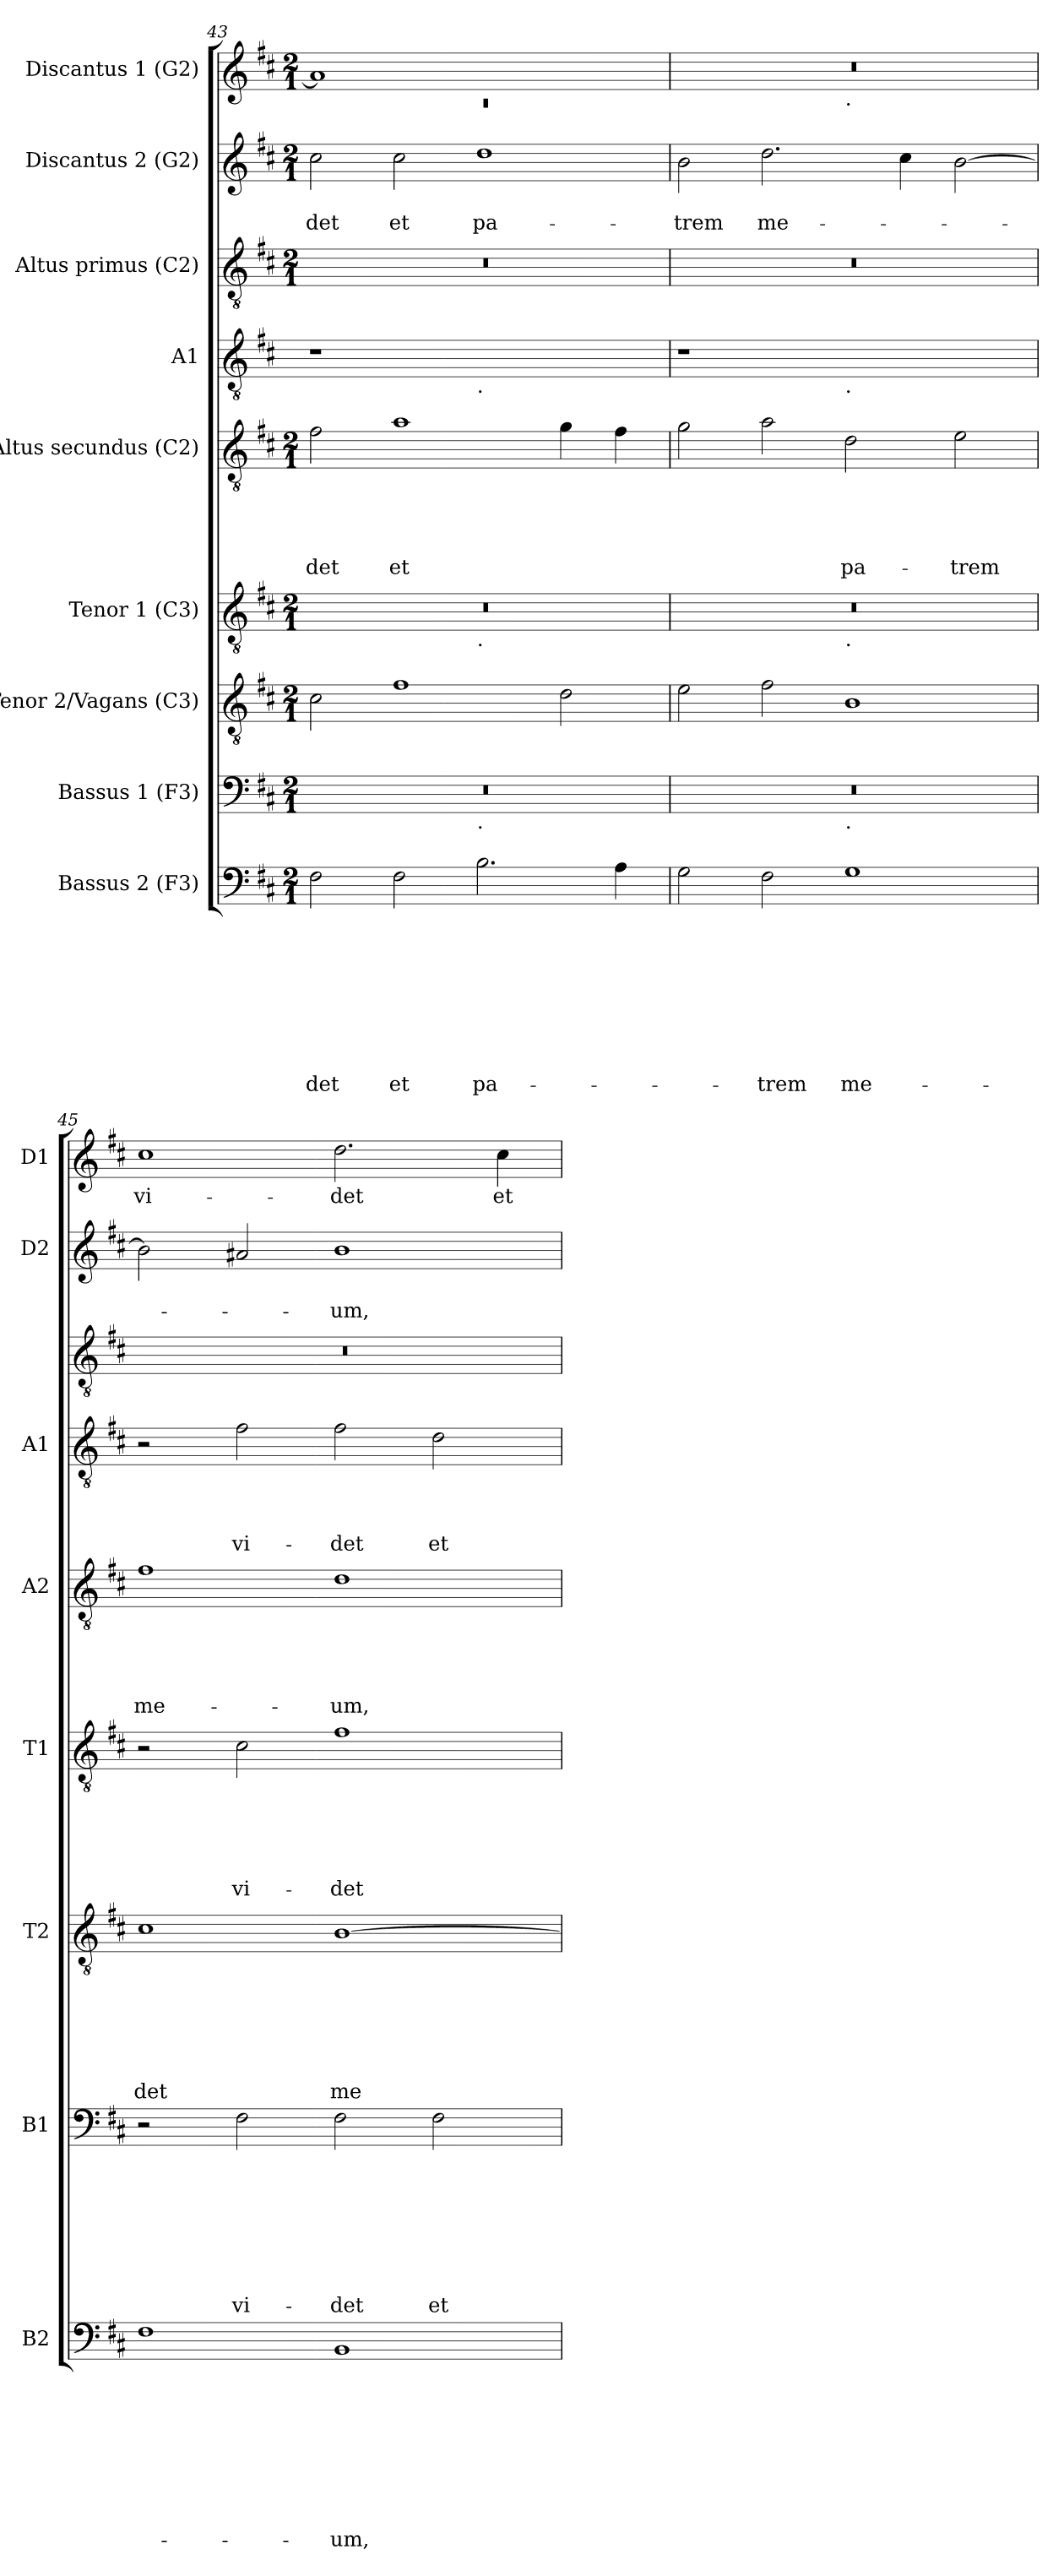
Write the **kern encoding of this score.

**kern	**text	**text	**text	**text	**text	**text	**text	**text	**text	**kern	**text	**text	**text	**text	**text	**text	**text	**text	**kern	**text	**text	**text	**text	**text	**text	**text	**kern	**text	**text	**text	**text	**text	**text	**kern	**text	**text	**text	**text	**text	**kern	**text	**text	**text	**text	**kern	**kern	**text	**text	**kern	**text
*part9	*part9	*part9	*part9	*part9	*part9	*part9	*part9	*part9	*part9	*part8	*part8	*part8	*part8	*part8	*part8	*part8	*part8	*part8	*part7	*part7	*part7	*part7	*part7	*part7	*part7	*part7	*part6	*part6	*part6	*part6	*part6	*part6	*part6	*part5	*part5	*part5	*part5	*part5	*part5	*part4	*part4	*part4	*part4	*part4	*part3	*part2	*part2	*part2	*part1	*part1
*staff9	*staff9	*staff9	*staff9	*staff9	*staff9	*staff9	*staff9	*staff9	*staff9	*staff8	*staff8	*staff8	*staff8	*staff8	*staff8	*staff8	*staff8	*staff8	*staff7	*staff7	*staff7	*staff7	*staff7	*staff7	*staff7	*staff7	*staff6	*staff6	*staff6	*staff6	*staff6	*staff6	*staff6	*staff5	*staff5	*staff5	*staff5	*staff5	*staff5	*staff4	*staff4	*staff4	*staff4	*staff4	*staff3	*staff2	*staff2	*staff2	*staff1	*staff1
*I"Bassus 2 (F3)	*	*	*	*	*	*	*	*	*	*I"Bassus 1 (F3)	*	*	*	*	*	*	*	*	*I"Tenor 2/Vagans (C3)	*	*	*	*	*	*	*	*I"Tenor 1 (C3)	*	*	*	*	*	*	*I"Altus secundus (C2)	*	*	*	*	*	*I"A1	*	*	*	*	*I"Altus primus (C2)	*I"Discantus 2 (G2)	*	*	*I"Discantus 1 (G2)	*
*I'B2	*	*	*	*	*	*	*	*	*	*I'B1	*	*	*	*	*	*	*	*	*I'T2	*	*	*	*	*	*	*	*I'T1	*	*	*	*	*	*	*I'A2	*	*	*	*	*	*I'A1	*	*	*	*	*	*I'D2	*	*	*I'D1	*
!!LO:LB:g=z
*clefF4	*	*	*	*	*	*	*	*	*	*clefF4	*	*	*	*	*	*	*	*	*clefGv2	*	*	*	*	*	*	*	*clefGv2	*	*	*	*	*	*	*clefGv2	*	*	*	*	*	*clefGv2	*	*	*	*	*clefGv2	*clefG2	*	*	*clefG2	*
*k[f#c#]	*	*	*	*	*	*	*	*	*	*k[f#c#]	*	*	*	*	*	*	*	*	*k[f#c#]	*	*	*	*	*	*	*	*k[f#c#]	*	*	*	*	*	*	*k[f#c#]	*	*	*	*	*	*k[f#c#]	*	*	*	*	*k[f#c#]	*k[f#c#]	*	*	*k[f#c#]	*
*D:	*	*	*	*	*	*	*	*	*	*D:	*	*	*	*	*	*	*	*	*D:	*	*	*	*	*	*	*	*D:	*	*	*	*	*	*	*D:	*	*	*	*	*	*D:	*	*	*	*	*D:	*D:	*	*	*D:	*
*M2/1	*	*	*	*	*	*	*	*	*	*M2/1	*	*	*	*	*	*	*	*	*M2/1	*	*	*	*	*	*	*	*M2/1	*	*	*	*	*	*	*M2/1	*	*	*	*	*	*	*	*	*	*	*M2/1	*M2/1	*	*	*M2/1	*
=43	=43	=43	=43	=43	=43	=43	=43	=43	=43	=43	=43	=43	=43	=43	=43	=43	=43	=43	=43	=43	=43	=43	=43	=43	=43	=43	=43	=43	=43	=43	=43	=43	=43	=43	=43	=43	=43	=43	=43	=43	=43	=43	=43	=43	=43	=43	=43	=43	=43	=43
*	*	*	*	*	*	*	*	*	*	*	*	*	*	*	*	*	*	*	*	*	*	*	*	*	*	*	*	*	*	*	*	*	*	*	*	*	*	*	*	*	*	*	*	*	*	*	*	*	*^	*
!	!	!	!	!	!	!	!	!	!LO:LY:b	!	!	!	!	!	!	!	!	!	!	!	!	!	!	!	!	!	!	!	!	!	!	!	!	!	!	!	!	!	!LO:LY:b	!	!	!	!	!	!	!	!	!LO:LY:b	!	!LO:N:vis=1	!
*	*	*	*	*	*	*	*	*	*	*^	*	*	*	*	*	*	*	*	*	*	*	*	*	*	*	*	*^	*	*	*	*	*	*	*	*	*	*	*	*	*	*	*	*	*	*	*	*	*	*	*	*
2F#\	.	.	.	.	.	.	.	.	-det	0r	1ryy	.	.	.	.	.	.	.	.	2c#\	.	.	.	.	.	.	.	0r	1ryy	.	.	.	.	.	.	2f#\	.	.	.	.	-det	1r	.	.	.	.	0r	2cc#\	.	-det	1a]	0rc	.
!	!	!	!	!	!	!	!	!	!LO:LY:b	!	!	!	!	!	!	!	!	!	!	!	!	!	!	!	!	!	!	!	!	!	!	!	!	!	!	!	!	!	!	!	!LO:LY:b	!	!	!	!	!	!	!	!	!LO:LY:b	!	!	!
2F#\	.	.	.	.	.	.	.	.	et	.	.	.	.	.	.	.	.	.	.	1f#	.	.	.	.	.	.	.	.	.	.	.	.	.	.	.	1a	.	.	.	.	et	.	.	.	.	.	.	2cc#\	.	et	.	.	.
!	!	!	!	!	!	!	!	!	!	!	!	!	!	!	!	!	!	!	!	!	!	!	!	!	!	!	!	!	!	!	!	!	!	!	!	!	!	!	!	!	!	!LO:TX:b:t=.	!	!	!	!	!	!	!	!	!	!	!
!	!	!	!	!	!	!	!	!	!	!	!	!	!	!	!	!	!	!	!	!	!	!	!	!	!	!	!	!	!LO:TX:b:t=.	!	!	!	!	!	!	!	!	!	!	!	!	!	!	!	!	!	!	!	!	!	!	!	!
!	!	!	!	!	!	!	!	!	!	!	!LO:TX:b:t=.	!	!	!	!	!	!	!	!	!	!	!	!	!	!	!	!	!	!	!	!	!	!	!	!	!	!	!	!	!	!	!	!	!	!	!	!	!	!	!	!	!	!
!	!	!	!	!	!	!	!	!	!LO:LY:b	!	!	!	!	!	!	!	!	!	!	!	!	!	!	!	!	!	!	!	!	!	!	!	!	!	!	!	!	!	!	!	!	!	!	!	!	!	!	!	!	!LO:LY:b	!	!	!
2.B\	.	.	.	.	.	.	.	.	pa-	.	1ryy	.	.	.	.	.	.	.	.	.	.	.	.	.	.	.	.	.	1ryy	.	.	.	.	.	.	.	.	.	.	.	.	1ryy	.	.	.	.	.	1dd	.	pa-	1ryy	.	.
.	.	.	.	.	.	.	.	.	.	.	.	.	.	.	.	.	.	.	.	2d\	.	.	.	.	.	.	.	.	.	.	.	.	.	.	.	4g\	.	.	.	.	.	.	.	.	.	.	.	.	.	.	.	.	.
4A\	.	.	.	.	.	.	.	.	.	.	.	.	.	.	.	.	.	.	.	.	.	.	.	.	.	.	.	.	.	.	.	.	.	.	.	4f#\	.	.	.	.	.	.	.	.	.	.	.	.	.	.	.	.	.
=44	=44	=44	=44	=44	=44	=44	=44	=44	=44	=44	=44	=44	=44	=44	=44	=44	=44	=44	=44	=44	=44	=44	=44	=44	=44	=44	=44	=44	=44	=44	=44	=44	=44	=44	=44	=44	=44	=44	=44	=44	=44	=44	=44	=44	=44	=44	=44	=44	=44	=44	=44	=44	=44
!	!	!	!	!	!	!	!	!	!	!	!	!	!	!	!	!	!	!	!	!	!	!	!	!	!	!	!	!	!	!	!	!	!	!	!	!	!	!	!	!	!	!	!	!	!	!	!	!	!	!LO:LY:b	!	!	!
2G\	.	.	.	.	.	.	.	.	.	0r	1ryy	.	.	.	.	.	.	.	.	2e\	.	.	.	.	.	.	.	0r	1ryy	.	.	.	.	.	.	2g\	.	.	.	.	.	1r	.	.	.	.	0r	2b\	.	-trem	0r	1ryy	.
!	!	!	!	!	!	!	!	!	!LO:LY:b	!	!	!	!	!	!	!	!	!	!	!	!	!	!	!	!	!	!	!	!	!	!	!	!	!	!	!	!	!	!	!	!	!	!	!	!	!	!	!	!	!LO:LY:b	!	!	!
2F#\	.	.	.	.	.	.	.	.	-trem	.	.	.	.	.	.	.	.	.	.	2f#\	.	.	.	.	.	.	.	.	.	.	.	.	.	.	.	2a\	.	.	.	.	.	.	.	.	.	.	.	2.dd\	.	me-	.	.	.
!	!	!	!	!	!	!	!	!	!	!	!	!	!	!	!	!	!	!	!	!	!	!	!	!	!	!	!	!	!	!	!	!	!	!	!	!	!	!	!	!	!	!	!	!	!	!	!	!	!	!	!	!LO:TX:b:t=.	!
!	!	!	!	!	!	!	!	!	!	!	!	!	!	!	!	!	!	!	!	!	!	!	!	!	!	!	!	!	!	!	!	!	!	!	!	!	!	!	!	!	!	!LO:TX:b:t=.	!	!	!	!	!	!	!	!	!	!	!
!	!	!	!	!	!	!	!	!	!	!	!	!	!	!	!	!	!	!	!	!	!	!	!	!	!	!	!	!	!LO:TX:b:t=.	!	!	!	!	!	!	!	!	!	!	!	!	!	!	!	!	!	!	!	!	!	!	!	!
!	!	!	!	!	!	!	!	!	!	!	!LO:TX:b:t=.	!	!	!	!	!	!	!	!	!	!	!	!	!	!	!	!	!	!	!	!	!	!	!	!	!	!	!	!	!	!	!	!	!	!	!	!	!	!	!	!	!	!
!	!	!	!	!	!	!	!	!	!LO:LY:b	!	!	!	!	!	!	!	!	!	!	!	!	!	!	!	!	!	!	!	!	!	!	!	!	!	!	!	!	!	!	!	!LO:LY:b	!	!	!	!	!	!	!	!	!	!	!	!
1G	.	.	.	.	.	.	.	.	me-	.	1ryy	.	.	.	.	.	.	.	.	1B	.	.	.	.	.	.	.	.	1ryy	.	.	.	.	.	.	2d\	.	.	.	.	pa-	1ryy	.	.	.	.	.	.	.	.	.	1ryy	.
.	.	.	.	.	.	.	.	.	.	.	.	.	.	.	.	.	.	.	.	.	.	.	.	.	.	.	.	.	.	.	.	.	.	.	.	.	.	.	.	.	.	.	.	.	.	.	.	4cc#\	.	.	.	.	.
!	!	!	!	!	!	!	!	!	!	!	!	!	!	!	!	!	!	!	!	!	!	!	!	!	!	!	!	!	!	!	!	!	!	!	!	!	!	!	!	!	!LO:LY:b	!	!	!	!	!	!	!	!	!	!	!	!
.	.	.	.	.	.	.	.	.	.	.	.	.	.	.	.	.	.	.	.	.	.	.	.	.	.	.	.	.	.	.	.	.	.	.	.	2e\	.	.	.	.	-trem	.	.	.	.	.	.	[>2b\	.	.	.	.	.
=45	=45	=45	=45	=45	=45	=45	=45	=45	=45	=45	=45	=45	=45	=45	=45	=45	=45	=45	=45	=45	=45	=45	=45	=45	=45	=45	=45	=45	=45	=45	=45	=45	=45	=45	=45	=45	=45	=45	=45	=45	=45	=45	=45	=45	=45	=45	=45	=45	=45	=45	=45	=45	=45
!	!	!	!	!	!	!	!	!	!	!	!	!	!	!	!	!	!	!	!	!	!	!	!	!	!	!	!LO:LY:b	!	!	!	!	!	!	!	!	!	!	!	!	!	!LO:LY:b	!	!	!	!	!	!	!	!	!	!	!	!LO:LY:b
*	*	*	*	*	*	*	*	*	*	*v	*v	*	*	*	*	*	*	*	*	*	*	*	*	*	*	*	*	*v	*v	*	*	*	*	*	*	*	*	*	*	*	*	*	*	*	*	*	*	*	*	*	*v	*v	*
1F#	.	.	.	.	.	.	.	.	.	2r	.	.	.	.	.	.	.	.	1c#	.	.	.	.	.	.	-det	2r	.	.	.	.	.	.	1f#	.	.	.	.	me-	2r	.	.	.	.	0r	2b\]	.	.	1cc#	vi-
!	!	!	!	!	!	!	!	!	!	!	!	!	!	!	!	!	!	!LO:LY:b	!	!	!	!	!	!	!	!	!	!	!	!	!	!	!LO:LY:b	!	!	!	!	!	!	!	!	!	!	!LO:LY:b	!	!	!	!	!	!
.	.	.	.	.	.	.	.	.	.	2F#\	.	.	.	.	.	.	.	vi-	.	.	.	.	.	.	.	.	2c#\	.	.	.	.	.	vi-	.	.	.	.	.	.	2f#\	.	.	.	vi-	.	2a#/	.	.	.	.
!	!	!	!	!	!	!	!	!	!LO:LY:b	!	!	!	!	!	!	!	!	!LO:LY:b	!	!	!	!	!	!	!	!LO:LY:b	!	!	!	!	!	!	!LO:LY:b	!	!	!	!	!	!LO:LY:b	!	!	!	!	!LO:LY:b	!	!	!	!LO:LY:b	!	!LO:LY:b
1BB	.	.	.	.	.	.	.	.	-um,	2F#\	.	.	.	.	.	.	.	-det	[>1B	.	.	.	.	.	.	me	1f#	.	.	.	.	.	-det	1d	.	.	.	.	-um,	2f#\	.	.	.	-det	.	1b	.	-um,	2.dd\	-det
!	!	!	!	!	!	!	!	!	!	!	!	!	!	!	!	!	!	!LO:LY:b	!	!	!	!	!	!	!	!	!	!	!	!	!	!	!	!	!	!	!	!	!	!	!	!	!	!LO:LY:b	!	!	!	!	!	!
.	.	.	.	.	.	.	.	.	.	2F#\	.	.	.	.	.	.	.	et	.	.	.	.	.	.	.	.	.	.	.	.	.	.	.	.	.	.	.	.	.	2d\	.	.	.	et	.	.	.	.	.	.
!	!	!	!	!	!	!	!	!	!	!	!	!	!	!	!	!	!	!	!	!	!	!	!	!	!	!	!	!	!	!	!	!	!	!	!	!	!	!	!	!	!	!	!	!	!	!	!	!	!	!LO:LY:b
.	.	.	.	.	.	.	.	.	.	.	.	.	.	.	.	.	.	.	.	.	.	.	.	.	.	.	.	.	.	.	.	.	.	.	.	.	.	.	.	.	.	.	.	.	.	.	.	.	4cc#\	et
=	=	=	=	=	=	=	=	=	=	=	=	=	=	=	=	=	=	=	=	=	=	=	=	=	=	=	=	=	=	=	=	=	=	=	=	=	=	=	=	=	=	=	=	=	=	=	=	=	=	=
*-	*-	*-	*-	*-	*-	*-	*-	*-	*-	*-	*-	*-	*-	*-	*-	*-	*-	*-	*-	*-	*-	*-	*-	*-	*-	*-	*-	*-	*-	*-	*-	*-	*-	*-	*-	*-	*-	*-	*-	*-	*-	*-	*-	*-	*-	*-	*-	*-	*-	*-
